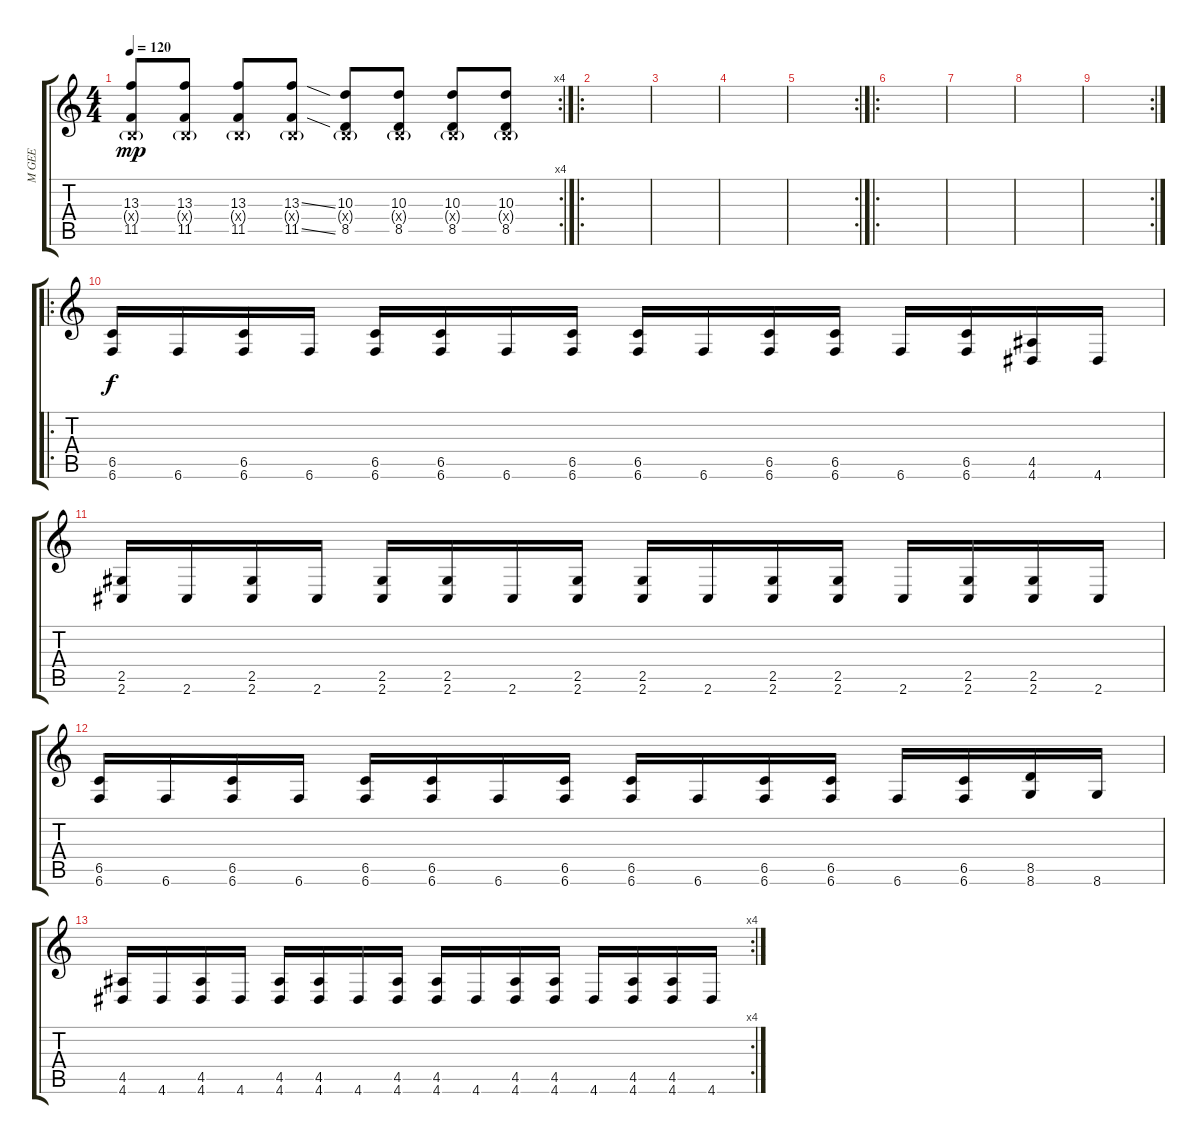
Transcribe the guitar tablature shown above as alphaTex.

\track ("M GEE" "M GEE") {instrument distortionguitar}
\staff {score tabs}
\tuning (Db4 Ab3 E3 B2 Gb2 B1) {hide}
\rc 4
\ts (4 4)
\tempo 120
\clef g2
\ks c
(13.3 0.4{g x} 11.5).8{dy mp} (13.3 0.4{g x} 11.5).8 (13.3 0.4{g x} 11.5).8 (13.3{ss} 0.4{g x} 11.5{ss}).8 (10.3 0.4{g x} 8.5).8 (10.3 0.4{g x} 8.5).8 (10.3 0.4{g x} 8.5).8 (10.3 0.4{g x} 8.5).8 |
\ro
|
|
|
\rc 2
|
\ro
|
|
|
\rc 2
|
\ro
(6.5 6.6).16{dy f} 6.6.16 (6.5 6.6).16 6.6.16 (6.5 6.6).16 (6.5 6.6).16 6.6.16 (6.5 6.6).16 (6.5 6.6).16 6.6.16 (6.5 6.6).16 (6.5 6.6).16 6.6.16 (6.5 6.6).16 (4.5 4.6).16 4.6.16 |
(2.5 2.6).16 2.6.16 (2.5 2.6).16 2.6.16 (2.5 2.6).16 (2.5 2.6).16 2.6.16 (2.5 2.6).16 (2.5 2.6).16 2.6.16 (2.5 2.6).16 (2.5 2.6).16 2.6.16 (2.5 2.6).16 (2.5 2.6).16 2.6.16 |
(6.5 6.6).16 6.6.16 (6.5 6.6).16 6.6.16 (6.5 6.6).16 (6.5 6.6).16 6.6.16 (6.5 6.6).16 (6.5 6.6).16 6.6.16 (6.5 6.6).16 (6.5 6.6).16 6.6.16 (6.5 6.6).16 (8.5 8.6).16 8.6.16 |
\rc 4
(4.5 4.6).16 4.6.16 (4.5 4.6).16 4.6.16 (4.5 4.6).16 (4.5 4.6).16 4.6.16 (4.5 4.6).16 (4.5 4.6).16 4.6.16 (4.5 4.6).16 (4.5 4.6).16 4.6.16 (4.5 4.6).16 (4.5 4.6).16 4.6.16
